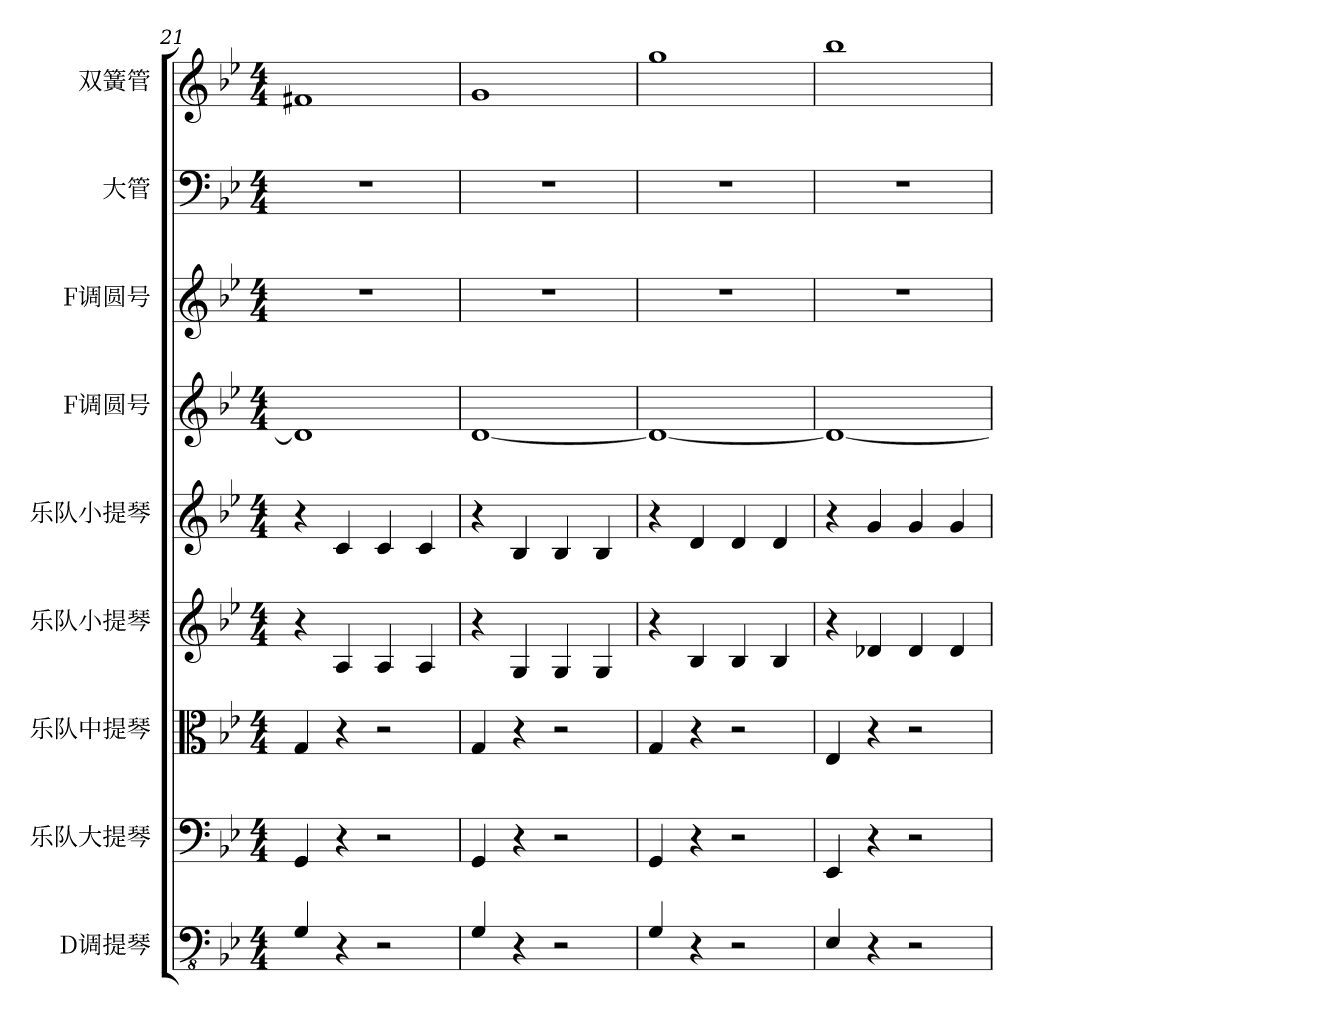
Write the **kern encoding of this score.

**kern	**kern	**kern	**kern	**kern	**kern	**kern	**kern	**kern
*part9	*part8	*part7	*part6	*part5	*part4	*part3	*part2	*part1
*staff9	*staff8	*staff7	*staff6	*staff5	*staff4	*staff3	*staff2	*staff1
*I"D调提琴	*I"乐队大提琴	*I"乐队中提琴	*I"乐队小提琴	*I"乐队小提琴	*I"F调圆号	*I"F调圆号	*I"大管	*I"双簧管
*clefFv4	*clefF4	*clefC3	*clefG2	*clefG2	*clefG2	*clefG2	*clefF4	*clefG2
*ITrd7c12	*	*	*	*	*ITrd4c7	*ITrd4c7	*	*
*k[b-e-]	*k[b-e-]	*k[b-e-]	*k[b-e-]	*k[b-e-]	*k[b-e-a-]	*k[b-e-a-]	*k[b-e-]	*k[b-e-]
*M4/4	*M4/4	*M4/4	*M4/4	*M4/4	*M4/4	*M4/4	*M4/4	*M4/4
=21	=21	=21	=21	=21	=21	=21	=21	=21
4GGG/	4GG/	4G/	4r	4r	1G]	1r	1r	1f#X
4r	4r	4r	4A/	4c/	.	.	.	.
2r	2r	2r	4A/	4c/	.	.	.	.
.	.	.	4A/	4c/	.	.	.	.
=22	=22	=22	=22	=22	=22	=22	=22	=22
4GGG/	4GG/	4G/	4r	4r	[1G	1r	1r	1g
4r	4r	4r	4G/	4B-/	.	.	.	.
2r	2r	2r	4G/	4B-/	.	.	.	.
.	.	.	4G/	4B-/	.	.	.	.
!!LO:PB:g=z
=23	=23	=23	=23	=23	=23	=23	=23	=23
4GGG/	4GG/	4G/	4r	4r	1G_	1r	1r	1gg
4r	4r	4r	4B-/	4d/	.	.	.	.
2r	2r	2r	4B-/	4d/	.	.	.	.
.	.	.	4B-/	4d/	.	.	.	.
=24	=24	=24	=24	=24	=24	=24	=24	=24
4EEE-/	4EE-/	4E-/	4r	4r	1G_	1r	1r	1bb-
4r	4r	4r	4d-X/	4g/	.	.	.	.
2r	2r	2r	4d-/	4g/	.	.	.	.
.	.	.	4d-/	4g/	.	.	.	.
=	=	=	=	=	=	=	=	=
*-	*-	*-	*-	*-	*-	*-	*-	*-
